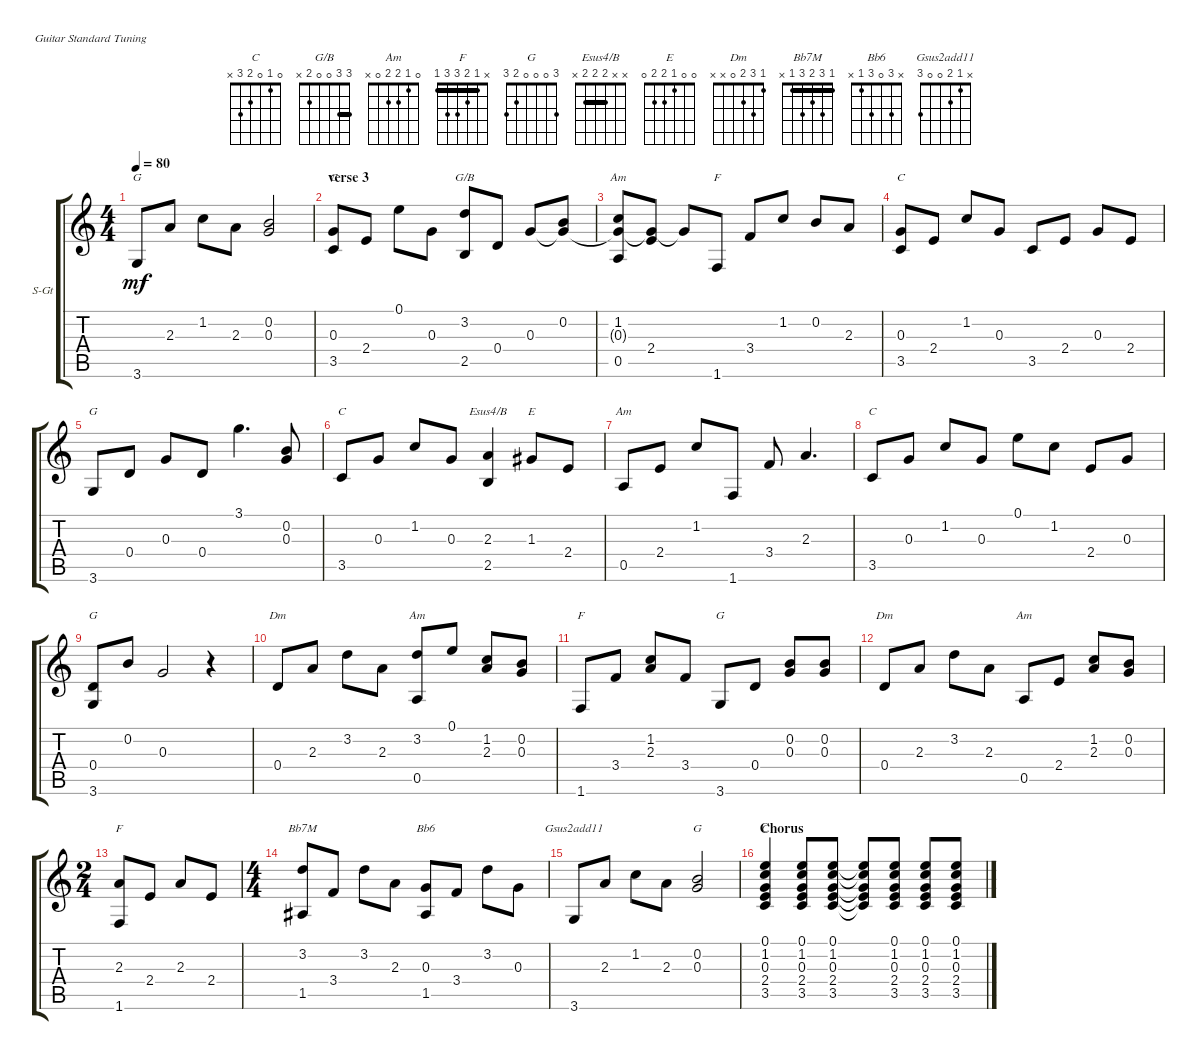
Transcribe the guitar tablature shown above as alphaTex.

\defaultSystemsLayout 4
\bracketExtendMode groupsimilarinstruments
\firstSystemTrackNameOrientation horizontal
\otherSystemsTrackNameOrientation horizontal
\track ("Guitar 1 (steel)" "S-Gt") {instrument acousticguitarsteel}
\staff {score tabs}
\tuning (E4 B3 G3 D3 A2 E2)
\chord ("C" 0 1 0 2 3 x)
\chord ("G/B" 3 3 0 0 2 x) {barre 3}
\chord ("Am" 0 1 2 2 0 x)
\chord ("F" x 1 2 3 3 1) {barre 1}
\chord ("G" 3 0 0 0 2 3)
\chord ("Esus4/B" x x 2 2 2 x) {barre (2 2)}
\chord ("E" 0 0 1 2 2 0)
\chord ("Dm" 1 3 2 0 x x)
\chord ("Bb7M" 1 3 2 3 1 x) {barre 1}
\chord ("Bb6" x 3 0 3 1 x)
\chord ("Gsus2add11" x 1 2 0 0 3)
\ts (4 4)
\tempo 80
\clef g2
\ks c
3.6.8{ch "G" dy mf} 2.3.8 1.2.8 2.3.8 (0.3 0.2).2 |
\section ("" "verse 3")
(3.5 0.3).8{ch "C"} 2.4.8 0.1.8 0.3.8 (3.2 2.5).8{ch "G/B"} 0.4.8 0.3.8 (0.2 0.3{t}).8 |
(0.5 1.2 0.3{t}).8{ch "Am"} (2.4 0.3{t}).8 0.3{t}.8 1.6.8{ch "F"} 3.4.8 1.2.8 0.2.8 2.3.8 |
(0.3 3.5).8{ch "C"} 2.4.8 1.2.8 0.3.8 3.5.8 2.4.8 0.3.8 2.4.8 |
3.6.8{ch "G"} 0.4.8 0.3.8 0.4.8 3.1.4{d} (0.2 0.3).8 |
3.5.8{ch "C"} 0.3.8 1.2.8 0.3.8 (2.3 2.5).4{ch "Esus4/B"} 1.3.8{ch "E"} 2.4.8 |
0.5.8{ch "Am"} 2.4.8 1.2.8 1.6.8 3.4.8 2.3.4{d} |
3.5.8{ch "C"} 0.3.8 1.2.8 0.3.8 0.1.8 1.2.8 2.4.8 0.3.8 |
(3.6 0.4).8{ch "G"} 0.2.8 0.3.2 r.4 |
0.4.8{ch "Dm"} 2.3.8 3.2.8 2.3.8 (3.2 0.5).8{ch "Am"} 0.1.8 (1.2 2.3).8 (0.2 0.3).8 |
1.6.8{ch "F"} 3.4.8 (2.3 1.2).8 3.4.8 3.6.8{ch "G"} 0.4.8 (0.3 0.2).8 (0.2 0.3).8 |
0.4.8{ch "Dm"} 2.3.8 3.2.8 2.3.8 0.5.8{ch "Am"} 2.4.8 (2.3 1.2).8 (0.2 0.3).8 |
\ts (2 4)
(1.6 2.3).8{ch "F"} 2.4.8 2.3.8 2.4.8 |
\ts (4 4)
(1.5 3.2).8{ch "Bb7M"} 3.4.8 3.2.8 2.3.8 (0.3 1.5).8{ch "Bb6"} 3.4.8 3.2.8 0.3.8 |
3.6.8{ch "Gsus2add11"} 2.3.8 1.2.8 2.3.8 (0.3 0.2).2{ch "G"} |
\section ("" "Chorus")
(1.2 0.3 2.4 3.5 0.1).4{ch "C"} (3.5 2.4 0.3 1.2 0.1).8 (3.5 2.4 0.3 1.2 0.1).8 (3.5{t} 2.4{t} 0.3{t} 1.2{t} 0.1{t}).8 (3.5 2.4 0.3 1.2 0.1).8 (3.5 2.4 0.3 1.2 0.1).8 (3.5 2.4 0.3 1.2 0.1).8
